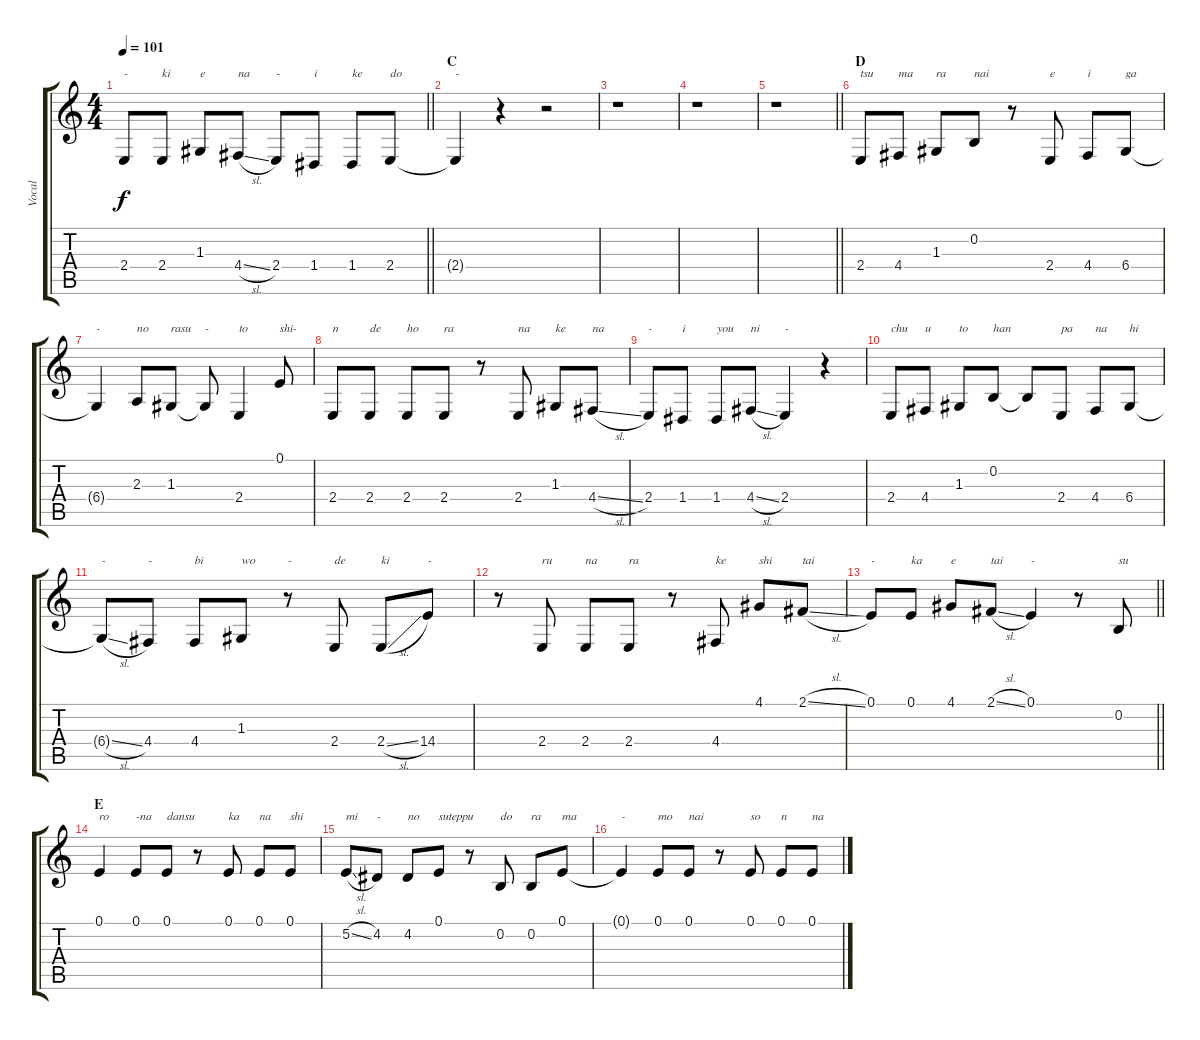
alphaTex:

\track ("Vocal" "Vocal") {instrument clarinet}
\staff {score tabs}
\tuning (E4 B3 G3 D3 A2 E2) {hide}
\ts (4 4)
\tempo 101
\clef g2
\barLineRight lightlight
\ks c
2.4.8{txt "-" dy f} 2.4.8{txt "ki"} 1.3.8{txt "e"} 4.4{sl}.8{txt "na"} 2.4.8{txt "-"} 1.4.8{txt "i"} 1.4.8{txt "ke"} 2.4.8{txt "do"} |
\section ("" "C")
2.4{t}.4{txt "-"} r.4 r.2 |
r.1 |
r.1 |
\barLineRight lightlight
r.1 |
\section ("" "D")
2.4.8{txt "tsu"} 4.4.8{txt "ma"} 1.3.8{txt "ra"} 0.2.8{txt "nai"} r.8 2.4.8{txt "e"} 4.4.8{txt "i"} 6.4.8{txt "ga"} |
6.4{t}.4{txt "-"} 2.3.8{txt "no"} 1.3.8{txt "rasu"} 1.3{t}.8{txt "-"} 2.4.4{txt "to"} 0.1.8{txt "shi-"} |
2.4.8{txt "n"} 2.4.8{txt "de"} 2.4.8{txt "ho"} 2.4.8{txt "ra"} r.8 2.4.8{txt "na"} 1.3.8{txt "ke"} 4.4{sl}.8{txt "na"} |
2.4.8{txt "-"} 1.4.8{txt "i"} 1.4.8{txt "you"} 4.4{sl}.8{txt "ni"} 2.4.4{txt "-"} r.4 |
2.4.8{txt "chu"} 4.4.8{txt "u"} 1.3.8{txt "to"} 0.2.8{txt "han"} 0.2{t}.8 2.4.8{txt "pa"} 4.4.8{txt "na"} 6.4.8{txt "hi"} |
6.4{sl t}.8{txt "-"} 4.4.8{txt "-"} 4.4.8{txt "bi"} 1.3.8{txt "wo"} r.8{txt "-"} 2.4.8{txt "de"} 2.4{sl}.8{txt "ki"} 14.4.8{txt "-"} |
r.8 2.4.8{txt "ru"} 2.4.8{txt "na"} 2.4.8{txt "ra"} r.8 4.4.8{txt "ke"} 4.1.8{txt "shi"} 2.1{sl}.8{txt "tai"} |
\barLineRight lightlight
0.1.8{txt "-"} 0.1.8{txt "ka"} 4.1.8{txt "e"} 2.1{sl}.8{txt "tai"} 0.1.4{txt "-"} r.8 0.2.8{txt "su"} |
\section ("" "E")
0.1.4{txt "ro"} 0.1.8{txt "-na"} 0.1.8{txt "dansu"} r.8 0.1.8{txt "ka"} 0.1.8{txt "na"} 0.1.8{txt "shi"} |
5.2{sl}.8{txt "mi"} 4.2.8{txt "-"} 4.2.8{txt "no"} 0.1.8{txt "suteppu"} r.8 0.2.8{txt "do"} 0.2.8{txt "ra"} 0.1.8{txt "ma"} |
0.1{t}.4{txt "-"} 0.1.8{txt "mo"} 0.1.8{txt "nai"} r.8 0.1.8{txt "so"} 0.1.8{txt "n"} 0.1.8{txt "na"}
